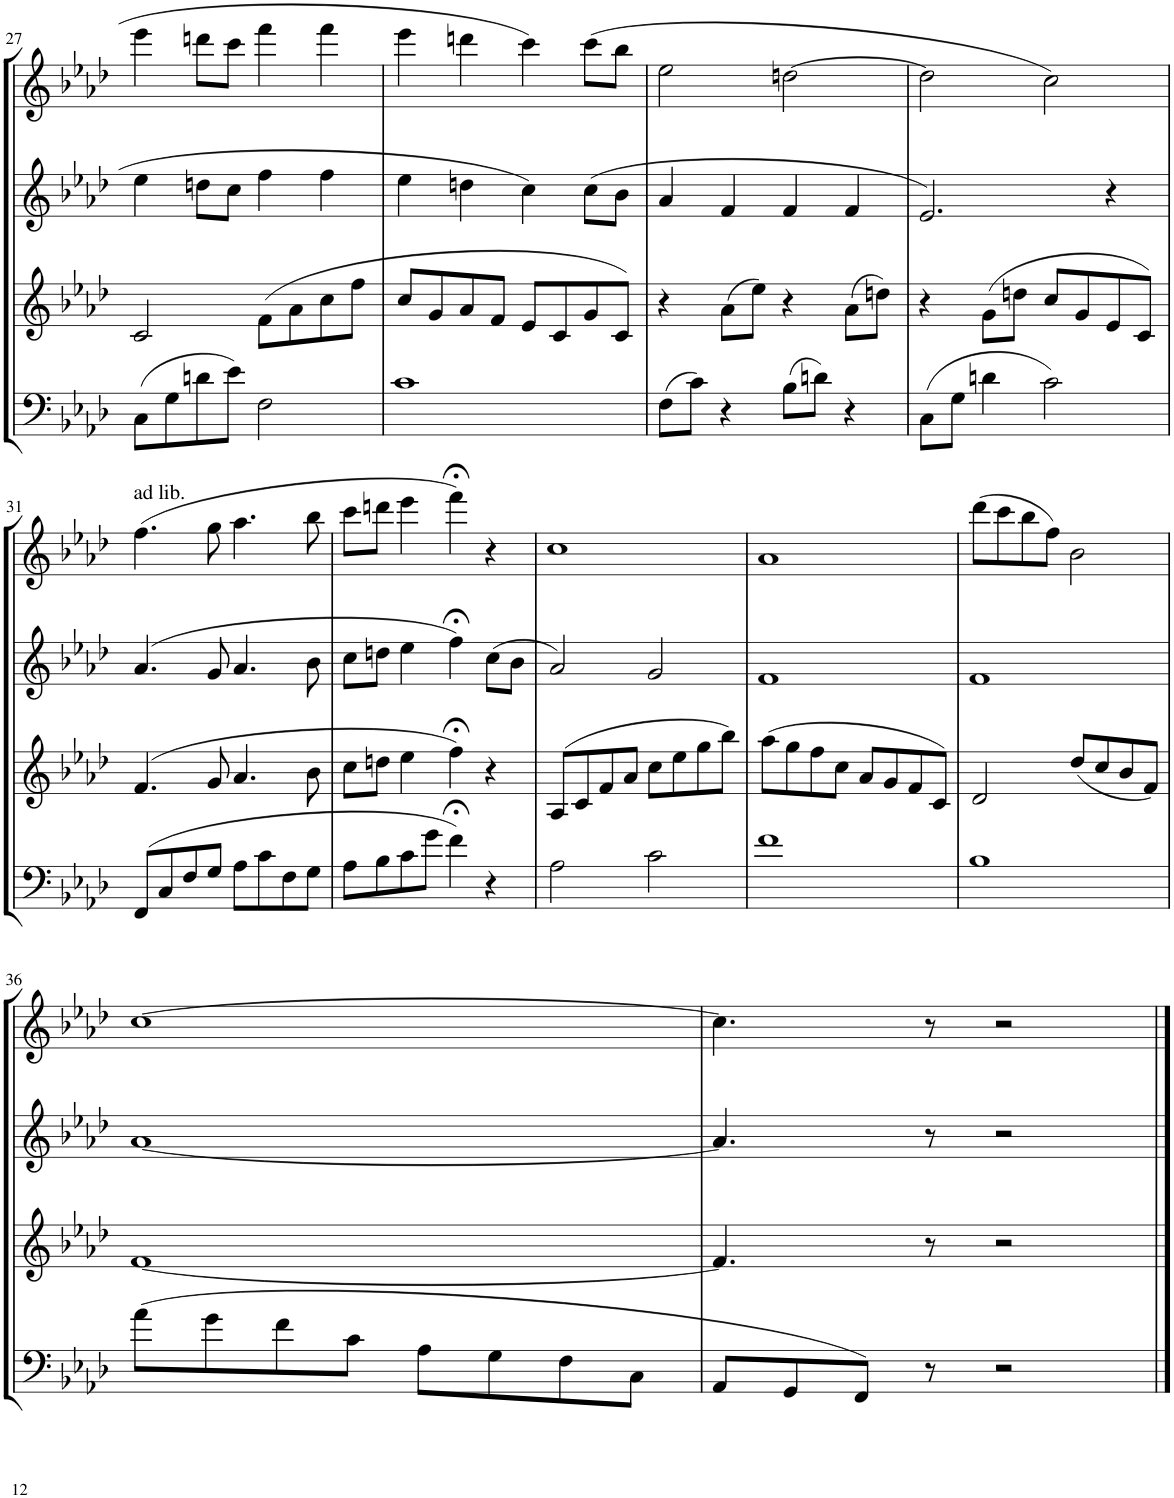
**kern	**kern	**kern	**kern
*part4	*part3	*part2	*part1
*staff4	*staff3	*staff2	*staff1
*I"Bassoon	*I"Bb Clarinet	*I"Oboe	*I"Flute
*I'Bsn	*I'Cl	*I'Ob	*I'Fl
!!LO:PB:g=z
*clefF4	*clefG2	*clefG2	*clefG2
*	*ITrd1c2	*	*
*k[b-e-a-d-]	*k[b-e-a-d-]	*k[b-e-a-d-]	*k[b-e-a-d-]
*M4/4	*M4/4	*M4/4	*M4/4
=27	=27	=27	=27
(8C\L	2c/	4ee-\	4eee-\
8G\	.	.	.
8dn\	.	8ddn\L	8dddn\L
8e-\J)	.	8cc\J	8ccc\J
2F\	(8f\L	4ff\	4fff\
.	8a-\	.	.
.	8cc\	4ff\	4fff\
.	8ff\J	.	.
=28	=28	=28	=28
1c	8cc/L	4ee-\	4eee-\
.	8g/	.	.
.	8a-/	4ddn\	4dddn\
.	8f/J	.	.
.	8e-/L	4cc\	4ccc\
.	8c/	.	.
.	8g/	(8cc\L	(8ccc\L
.	8c/J)	8b-\J	8bb-\J
=29	=29	=29	=29
(8F\L	4r	4a-/	2ee-\
8c\J)	.	.	.
4r	(8a-\L	4f/	.
.	8ee-\J)	.	.
(8B-\L	4r	4f/	[2ddn\
8dn\J)	.	.	.
4r	(8a-\L	4f/	.
.	8ddn\J)	.	.
=30	=30	=30	=30
(8C\L	4r	2.e-/)	2dd\]
8G\J	.	.	.
4dn\	(8g\L	.	.
.	8ddn\J	.	.
2c\)	8cc/L	.	2cc\)
.	8g/	.	.
.	8e-/	4r	.
.	8c/J)	.	.
!!LO:LB:g=z
=31	=31	=31	=31
!	!	!	!LO:TX:a:t=ad lib.
(8FF/L	(4.f/	(4.a-/	(4.ff\
8C/	.	.	.
8F/	.	.	.
8G/J	8g/	8g/	8gg\
8A-\L	4.a-/	4.a-/	4.aa-\
8c\	.	.	.
8F\	.	.	.
8G\J	8b-\	8b-\	8bb-\
=32	=32	=32	=32
8A-\L	8cc\L	8cc\L	8ccc\L
8B-\	8ddn\J	8ddn\J	8dddn\J
8c\	4ee-\	4ee-\	4eee-\
8g\J	.	.	.
4f;<\)	4ff;<\)	4ff;<\)	4fff;<\)
4r	4r	(8cc\L	4r
.	.	8b-\J	.
=33	=33	=33	=33
2A-\	(8A-/L	2a-/)	1cc
.	8c/	.	.
.	8f/	.	.
.	8a-/J	.	.
2c\	8cc\L	2g/	.
.	8ee-\	.	.
.	8gg\	.	.
.	8bb-\J)	.	.
=34	=34	=34	=34
1f	(8aa-\L	1f	1a-
.	8gg\	.	.
.	8ff\	.	.
.	8cc\J	.	.
.	8a-/L	.	.
.	8g/	.	.
.	8f/	.	.
.	8c/J)	.	.
=35	=35	=35	=35
1B-	2d-/	1f	(8ddd-\L
.	.	.	8ccc\
.	.	.	8bb-\
.	.	.	8ff\J)
.	(8dd-/L	.	2b-\
.	8cc/	.	.
.	8b-/	.	.
.	8f/J)	.	.
!!LO:LB:g=z
=36	=36	=36	=36
(8a-\L	[1f	[1a-	[1cc
8g\	.	.	.
8f\	.	.	.
8c\J	.	.	.
8A-\L	.	.	.
8G\	.	.	.
8F\	.	.	.
8C\J	.	.	.
=37	=37	=37	=37
8AA-/L	4.f/]	4.a-/]	4.cc\]
8GG/	.	.	.
8FF/J)	.	.	.
8r	8r	8r	8r
2r	2r	2r	2r
==	==	==	==
*-	*-	*-	*-
